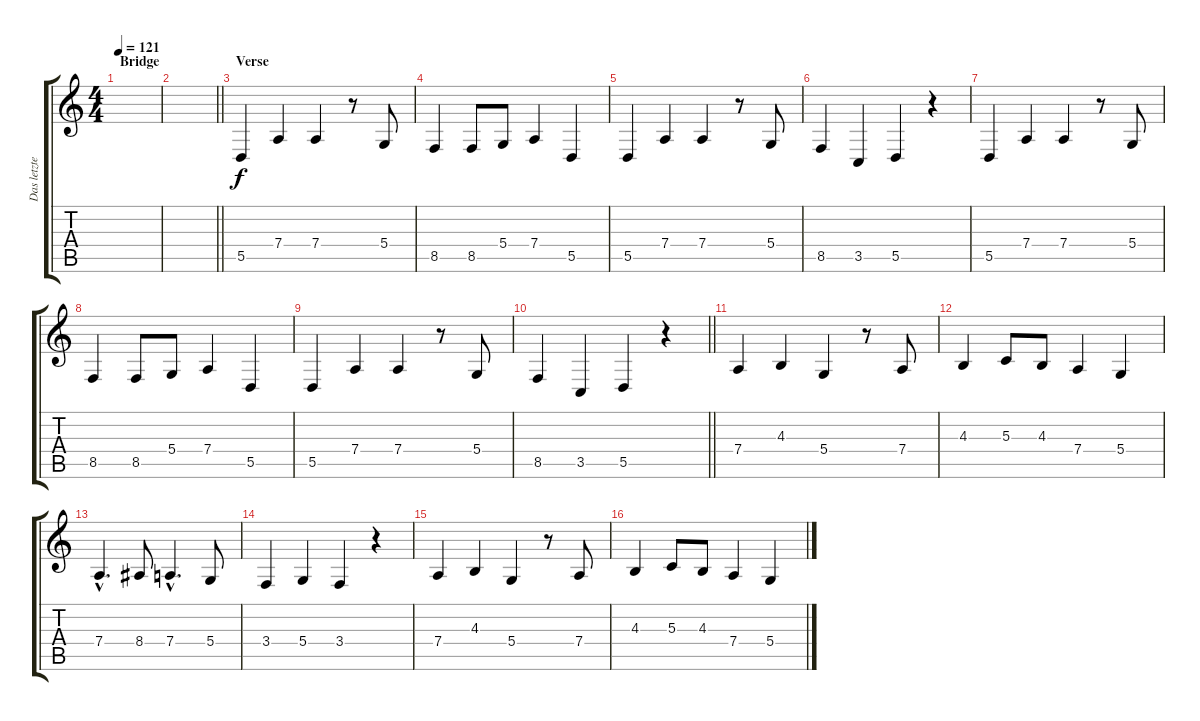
\track ("Das letzte Einhorn" "Das letzte") {instrument choiraahs}
\staff {score tabs}
\tuning (E4 B3 G3 D3 A2 E2) {hide}
\ts (4 4)
\section ("" "Bridge")
\tempo 121
\clef g2
\ks c
|
\barLineRight lightlight
|
\section ("" "Verse")
5.5.4 7.4.4 7.4.4 r.8 5.4.8 |
8.5.4 8.5.8 5.4.8 7.4.4 5.5.4 |
5.5.4 7.4.4 7.4.4 r.8 5.4.8 |
8.5.4 3.5.4 5.5.4 r.4 |
5.5.4 7.4.4 7.4.4 r.8 5.4.8 |
8.5.4 8.5.8 5.4.8 7.4.4 5.5.4 |
5.5.4 7.4.4 7.4.4 r.8 5.4.8 |
\barLineRight lightlight
8.5.4 3.5.4 5.5.4 r.4 |
7.4.4 4.3.4 5.4.4 r.8 7.4.8 |
4.3.4 5.3.8 4.3.8 7.4.4 5.4.4 |
7.4{hac}.4{d} 8.4.8 7.4{hac}.4{d} 5.4.8 |
3.4.4 5.4.4 3.4.4 r.4 |
7.4.4 4.3.4 5.4.4 r.8 7.4.8 |
4.3.4 5.3.8 4.3.8 7.4.4 5.4.4
